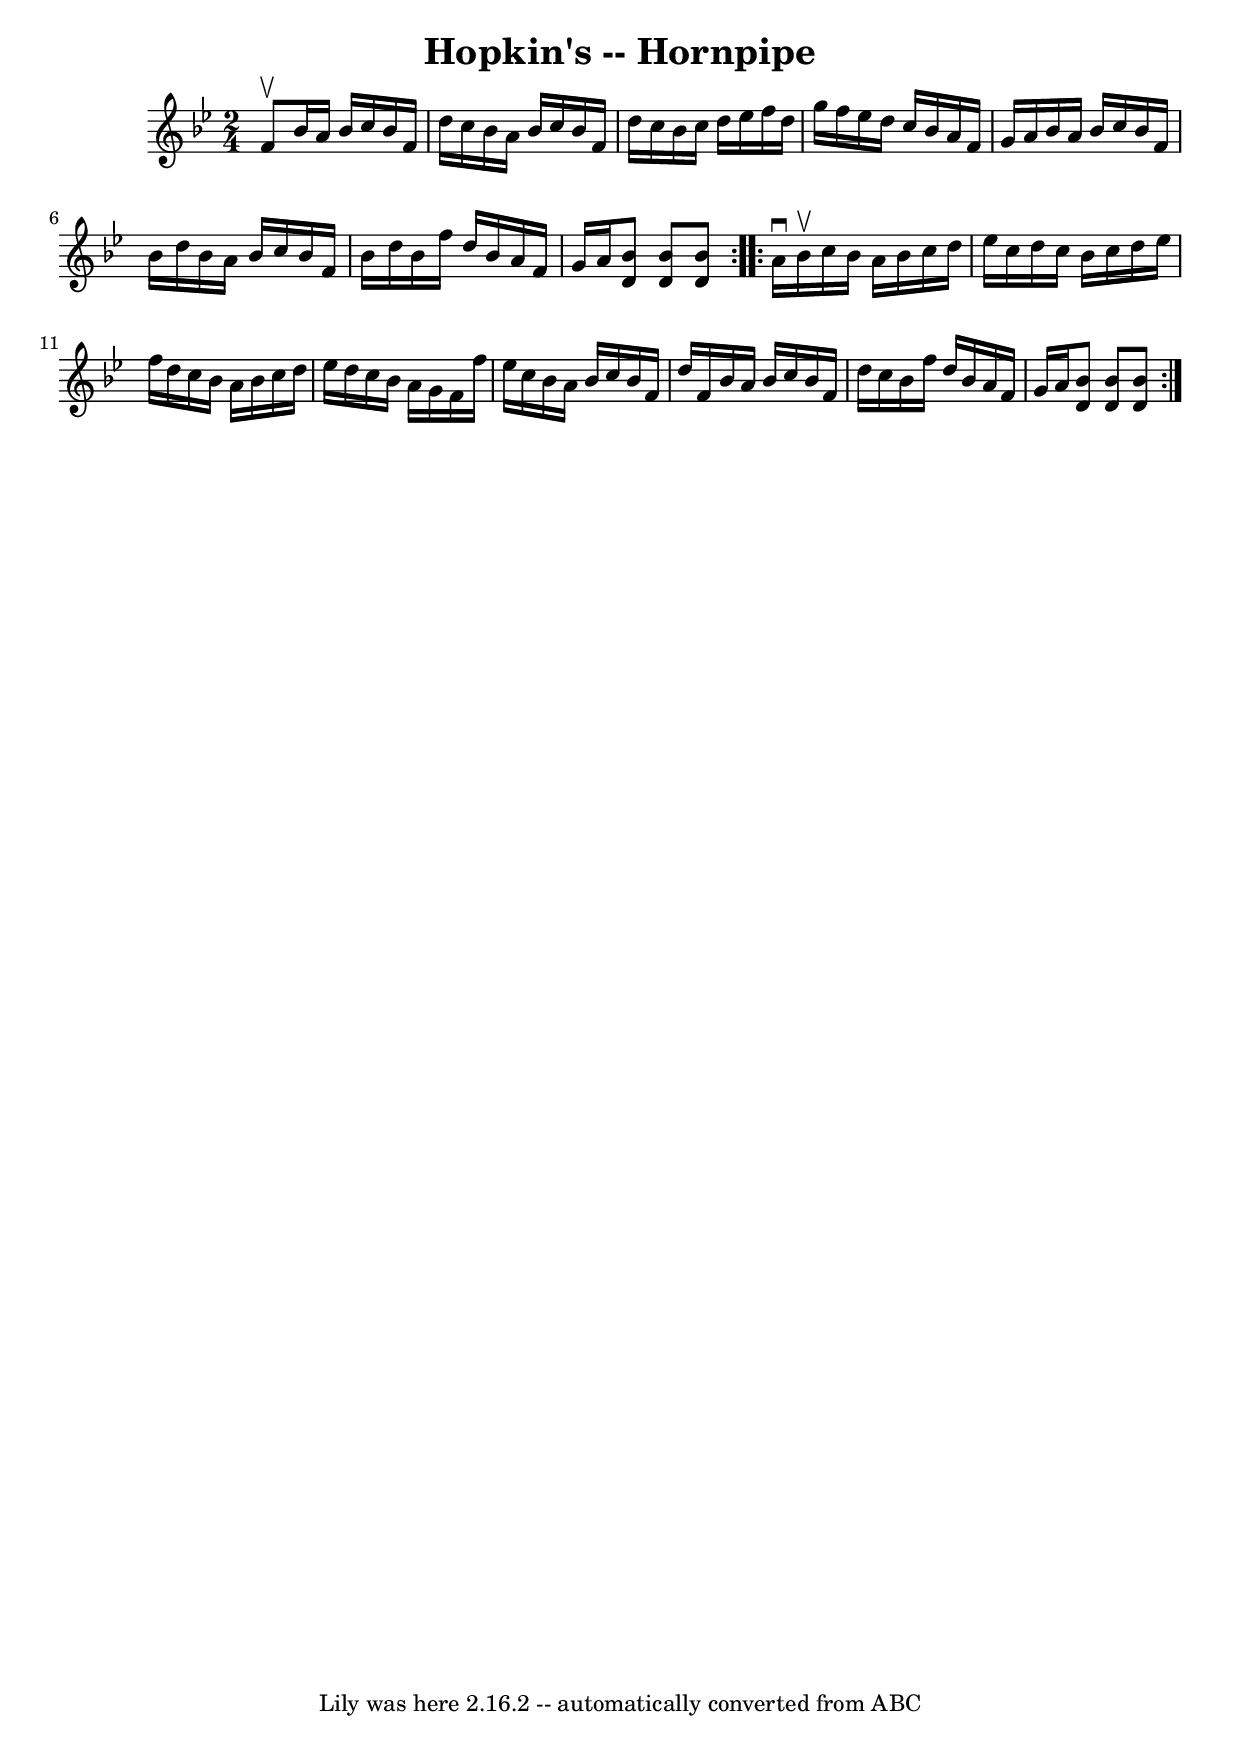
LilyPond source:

\version "2.16.2"
\include "Mammoth.ily"
\header {
  %% book = "Cole's 1000 Fiddle Tunes"
  crossRefNumber = "1"
  footnotes = ""
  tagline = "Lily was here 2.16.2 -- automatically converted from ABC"
  title = "Hopkin's -- Hornpipe"

}
voicedefault =  {



  \repeat volta 2 {

    \time 2/4 
    \key bes \major f'8^\upbow |
    bes'16 a'16 bes'16    
    c''16 bes'16 f'16 d''16 c''16  |
    bes'16 a'16 bes'16  
    c''16 bes'16 f'16 d''16 c''16  |
    bes'16 c''16    
    d''16 ees''16 f''16 d''16 g''16 f''16  |
    ees''16    
    d''16 c''16 bes'16 a'16 f'16 g'16 a'16  |
    bes'16   
    a'16 bes'16 c''16 bes'16 f'16 bes'16 d''16  |
    
    bes'16 a'16 bes'16 c''16 bes'16 f'16 bes'16 d''16  
    |
    bes'16 f''16 d''16 bes'16 a'16 f'16 g'16 a'16  
    |
    << bes'8 d'8   >> << bes'8 d'8   >> << bes'8 d'8   >> 
  } 
  
  \repeat volta 2 {
    a'16^\downbow bes'16^\upbow |
    c''16    
    bes'16 a'16 bes'16 c''16 d''16 ees''16 c''16  |
    
    d''16 c''16 bes'16 c''16 d''16 ees''16 f''16 d''16  
    |
    c''16 bes'16 a'16 bes'16 c''16 d''16 ees''16    
    d''16  |
    c''16 bes'16 a'16 g'16 f'16 f''16 ees''16   
    c''16  |
    bes'16 a'16 bes'16 c''16 bes'16 f'16    
    d''16 f'16  |
    bes'16 a'16 bes'16 c''16 bes'16 f'16   
    d''16 c''16  |
    bes'16 f''16 d''16 bes'16 a'16 f'16  
    g'16 a'16  |
    << bes'8 d'8   >> << bes'8 d'8   >> <<   
      bes'8 d'8   >> 
  }   

}

\score{
  <<

    \context Staff="default"
    {
      \voicedefault 
      
    }

  >>
  \layout {
    
  }
  \midi {
  }

}
